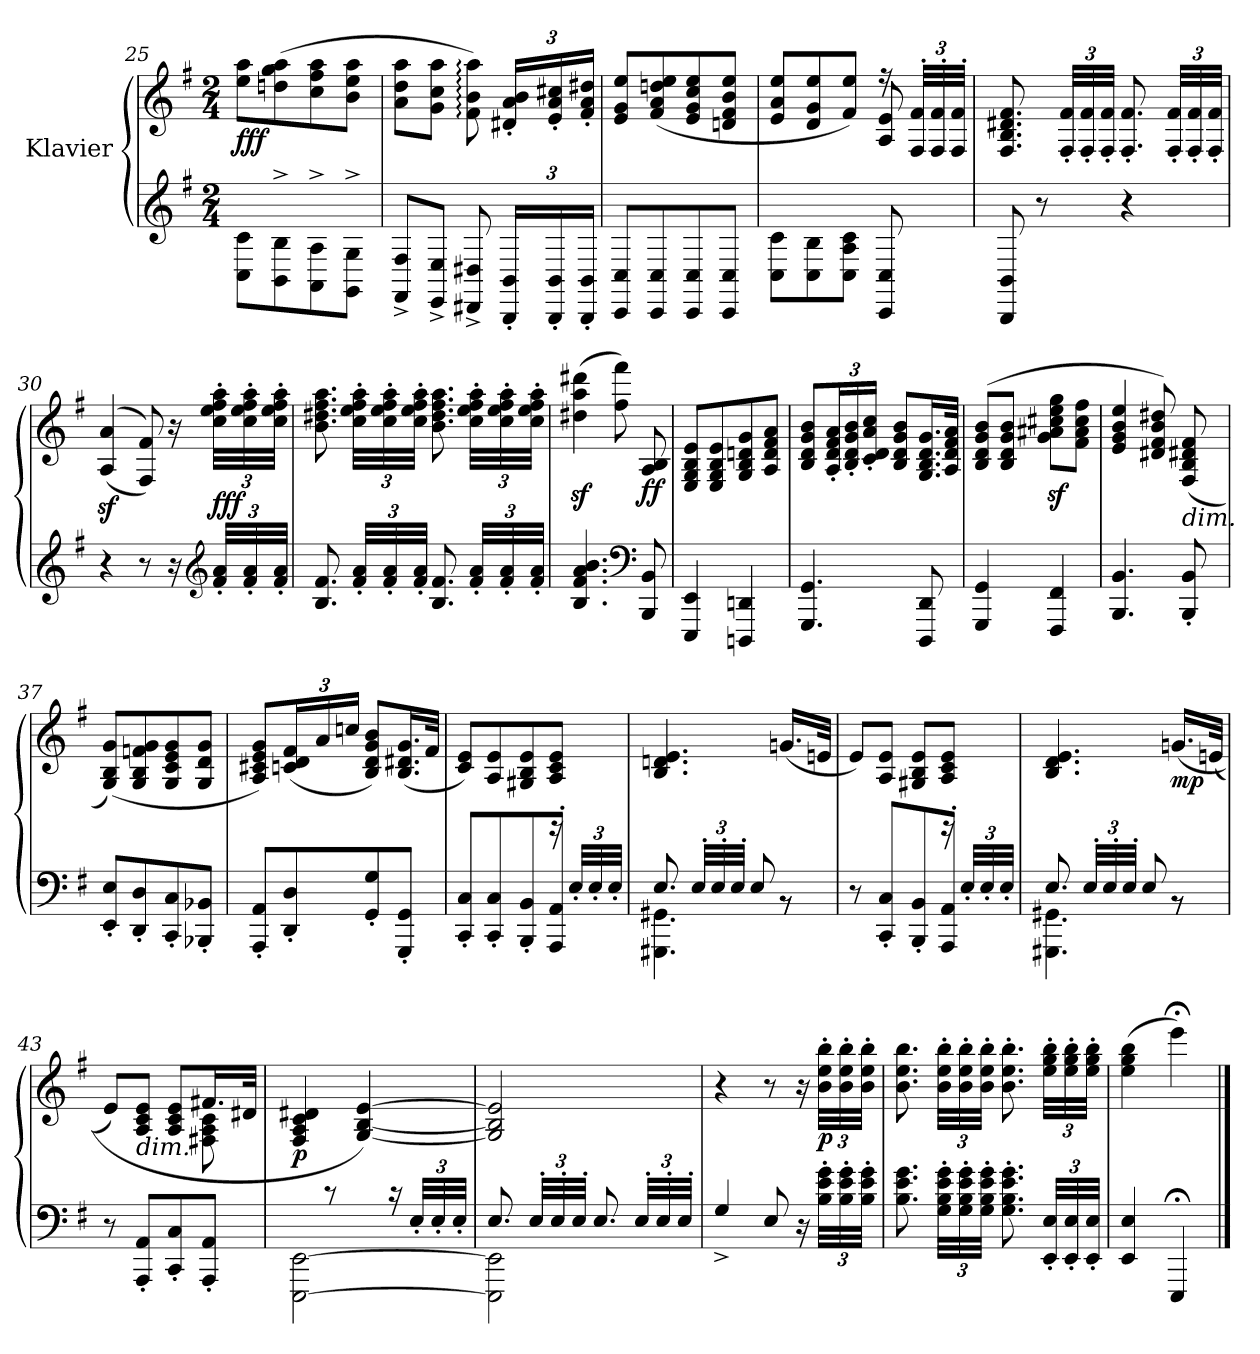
**kern	**kern	**dynam
*part1	*part1	*part1
*staff2	*staff1	*staff1/2
*I"Klavier	*	*
*clefG2	*clefG2	*
*k[f#]	*k[f#]	*
*M2/4	*M2/4	*
=25	=25	=25
!	!	!LO:DY:b
8C\ 8c\L	8ee\ 8aa\L	fff
8BB\^ 8B\^	(>8ddn\ 8gg\ 8aa\	.
8AA\^ 8A\^	8cc\ 8ff#\ 8aa\	.
8GG\^ 8G\^J	8b\ 8ee\ 8aa\J	.
!!LO:LB:g=z
=26	=26	=26
8FF#/^ 8F#/^L	8a\ 8dd\ 8aa\L	.
8EE/^ 8E/^J	8g\ 8cc\ 8aa\J	.
8DD#X/^ 8D#X/^	8f#\: 8b\: 8aa\:)	.
*Xbrackettup	*Xbrackettup	*
24BBB/' 24BB/'LL	24d#X/' 24a/' 24b/'LL	.
24BBB/' 24BB/'	24e/' 24a/' 24cc#X/'	.
24BBB/' 24BB/'JJ	24f#/' 24a/' 24dd#X/'JJ	.
=27	=27	=27
8CC/ 8C/L	8e/ 8g/ 8ee/L	.
8CC/ 8C/	(>8f#/ 8a/ 8ddn/ 8ee/	.
8CC/ 8C/	8e/ 8g/ 8cc/ 8ee/	.
8CC/ 8C/J	8dn/ 8f#/ 8b/ 8ee/J	.
=28	=28	=28
*	*^	*
8C\ 8c\L	8e/ 8a/ 8ee/L	4.ryy	.
8C\ 8B\	8d/ 8g/ 8ee/	.	.
8C\ 8A\ 8c\J	8f#/ 8ee/J)	.	.
8CC/ 8C/	16r	8A/ 8e/	.
.	48F#/' 48f#/'LLL	.	.
.	48F#/' 48f#/'	.	.
.	48F#/' 48f#/'JJJ	.	.
*	*v	*v	*
=29	=29	=29
8BBB/ 8BB/	8.F#/ 8.B/ 8.d#X/ 8.f#/	.
8r	.	.
.	48F#/' 48f#/'LLL	.
.	48F#/' 48f#/'	.
.	48F#/' 48f#/'JJJ	.
4r	8.F#/' 8.f#/'	.
.	48F#/' 48f#/'LLL	.
.	48F#/' 48f#/'	.
.	48F#/' 48f#/'JJJ	.
!!LO:LB:g=z
=30	=30	=30
4r	(<(>4A/z< 4a/z<	.
8r	8F#/ 8f#/))	.
16r	16r	.
*clefG2	*	*
!	!	!LO:DY:b
48f#/' 48a/'LLL	48cc\' 48ee\' 48ff#\' 48aa\'LLL	fff
48f#/' 48a/'	48cc\' 48ee\' 48ff#\' 48aa\'	.
48f#/' 48a/'JJJ	48cc\' 48ee\' 48ff#\' 48aa\'JJJ	.
=31	=31	=31
8.B/ 8.f#/	8.b\ 8.dd#X\ 8.ff#\ 8.aa\	.
48f#/' 48a/'LLL	48cc\' 48ee\' 48ff#\' 48aa\'LLL	.
48f#/' 48a/'	48cc\' 48ee\' 48ff#\' 48aa\'	.
48f#/' 48a/'JJJ	48cc\' 48ee\' 48ff#\' 48aa\'JJJ	.
8.B/ 8.f#/	8.b\ 8.dd#\ 8.ff#\ 8.aa\	.
48f#/' 48a/'LLL	48cc\' 48ee\' 48ff#\' 48aa\'LLL	.
48f#/' 48a/'	48cc\' 48ee\' 48ff#\' 48aa\'	.
48f#/' 48a/'JJJ	48cc\' 48ee\' 48ff#\' 48aa\'JJJ	.
=32	=32	=32
4.B/ 4.f#/ 4.a/ 4.b/	(>4dd#X\z< 4aa\z< 4ddd#X\z<	.
.	8ff#\ 8fff#\)	.
*clefF4	*	*
!	!	!LO:DY:b
8BBB/ 8BB/	8A/ 8B/	ff
=33	=33	=33
4EEE/ 4EE/	8E/ 8G/ 8B/ 8e/L	.
.	8E/ 8G/ 8B/ 8e/	.
!	!LO:N:n=3:head=solid	!
4DDDn/ 4DDn/	8G/ 8B/ 8dn/ 8g/	.
.	8A/ 8d/ 8f#/ 8a/J	.
=34	=34	=34
4.GGG/ 4.GG/	8B/ 8d/ 8g/ 8b/L	.
.	24A/' 24d/' 24f#/' 24a/'L	.
.	24B/' 24d/' 24g/' 24b/'	.
.	24c/' 24d/' 24a/' 24cc/'JJ	.
.	8B/ 8d/ 8g/ 8b/L	.
8DDD/ 8DD/	16.G/ 16.B/ 16.d/ 16.g/L	.
.	32A/ 32d/ 32f#/ 32a/JJk	.
!!LO:LB:g=z
=35	=35	=35
4GGG/ 4GG/	(>8B/ 8d/ 8g/ 8b/L	.
.	8B/ 8d/ 8g/ 8b/J	.
4FFF#/ 4FF#/	8g\z< 8a#X\z< 8cc#X\z< 8ee\z< 8gg\z<L	.
.	8f#\ 8a#\ 8cc#\ 8ff#\J	.
=36	=36	=36
4.BBB/ 4.BB/	4e/ 4g/ 4b/ 4ee/	.
.	8d#X/ 8f#/ 8b/ 8dd#X/)	.
!	!LO:TX:b:i:t=dim.	!
8BBB/' 8BB/'	(>8F#/ 8B/ 8d#X/ 8f#/	.
=37	=37	=37
8EE/' 8E/'L	(>8G/ 8B/ 8g/L)	.
8DD/' 8D/'	8G/ 8B/ 8fn/ 8g/	.
8CC/' 8C/'	8G/ 8c/ 8e/ 8g/	.
8BBB-X/' 8BB-X/'J	8G/ 8d/ 8g/J	.
=38	=38	=38
8AAA/' 8AA/'L	8A/ 8c#X/ 8e/ 8g/L)	.
8DD/' 8D/'	(>24cn/ 24d/ 24f#/L	.
.	24a/	.
.	24ccn/JJ	.
8GG/' 8G/'	8B/ 8d/ 8g/ 8b/L)	.
8GGG/' 8GG/'J	(>16.B/ 16.d#X/ 16.g/L	.
.	32f#/JJk	.
=39	=39	=39
*^	*	*
8CC/' 8C/'L	4.ryy	8c/ 8e/L)	.
8CC/' 8C/'	.	8A/ 8e/	.
8BBB/' 8BB/'	.	8G#X/ 8B/ 8e/	.
8AAA/' 8AA/'J	16rb	8A/ 8c/ 8e/J	.
.	48E'/LLL	.	.
.	48E'/	.	.
.	48E'/JJJ	.	.
!!LO:LB:g=z
=40	=40	=40	=40
8.E/	4.GGG#X\ 4.GG#X\	4.B/ 4.dn/ 4.e/	.
48E'/LLL	.	.	.
48E'/	.	.	.
48E'/JJJ	.	.	.
8E/	.	.	.
8rBB	8rBB	(<16.gn/LL	.
.	.	32en/JJk	.
=41	=41	=41	=41
8r	4.ryy	8e/L)	.
8CC/' 8C/'L	.	8A/ 8e/J	.
8BBB/' 8BB/'	.	8G#X/ 8B/ 8e/L	.
8AAA/' 8AA/'J	16rb	8A/ 8c/ 8e/J	.
.	48E'/LLL	.	.
.	48E'/	.	.
.	48E'/JJJ	.	.
=42	=42	=42	=42
8.E/	4.GGG#X\ 4.GG#X\	4.B/ 4.d/ 4.e/	.
48E'/LLL	.	.	.
48E'/	.	.	.
48E'/JJJ	.	.	.
8E/	.	.	.
!	!	!	!LO:DY:b
8rBB	8rBB	(<16.gn/LL	mp
.	.	(>32en/JJk	.
*v	*v	*	*
=43	=43	=43
*	*^	*
8r	8e/L)	4.ryy	.
!	!LO:TX:b:i:t=dim.	!	!
8AAA/' 8AA/'L	8A/ 8c/ 8e/J	.	.
8CC/' 8C/'	8A/ 8c/ 8e/L	.	.
8AAA/' 8AA/'J	16.f#X/L	8F#X\ 8A\ 8c\	.
.	32d#X/JJk	.	.
*	*v	*v	*
=44	=44	=44
*^	*	*
!	!	!	!LO:DY:b
[2EEE\ [2EE\	8ryy	4F#/ 4A/ 4c/ 4d#X/	p
.	8rc	.	.
.	8ryy	[4G/ [4B/ [4e/)	.
.	16rc	.	.
.	48E'/LLL	.	.
.	48E'/	.	.
.	48E'/JJJ	.	.
!!LO:PB:g=z
=45	=45	=45	=45
8.E/	2EEE\] 2EE\]	2G/] 2B/] 2e/]	.
48E'/LLL	.	.	.
48E'/	.	.	.
48E'/JJJ	.	.	.
8.E/	.	.	.
48E'/LLL	.	.	.
48E'/	.	.	.
48E'/JJJ	.	.	.
*v	*v	*	*
=46	=46	=46
4G^/	4r	.
8E/	8r	.
16r	16r	.
!	!	!LO:DY:b
48B\' 48e\' 48g\'LLL	48b\' 48ee\' 48bb\'LLL	p
48B\' 48e\' 48g\'	48b\' 48ee\' 48bb\'	.
48B\' 48e\' 48g\'JJJ	48b\' 48ee\' 48bb\'JJJ	.
=47	=47	=47
8.B\ 8.e\ 8.g\	8.b\ 8.ee\ 8.bb\	.
48G\' 48B\' 48e\' 48g\'LLL	48b\' 48ee\' 48bb\'LLL	.
48G\' 48B\' 48e\' 48g\'	48b\' 48ee\' 48bb\'	.
48G\' 48B\' 48e\' 48g\'JJJ	48b\' 48ee\' 48bb\'JJJ	.
8.G\' 8.B\' 8.e\' 8.g\'	8.b\' 8.ee\' 8.bb\'	.
48EE/' 48E/'LLL	48ee\' 48gg\' 48bb\'LLL	.
48EE/' 48E/'	48ee\' 48gg\' 48bb\'	.
48EE/' 48E/'JJJ	48ee\' 48gg\' 48bb\'JJJ	.
=48	=48	=48
4EE/ 4E/	(>4ee\ 4gg\ 4bb\	.
4EEE;</	4eee;<\)	.
==	==	==
*-	*-	*-
